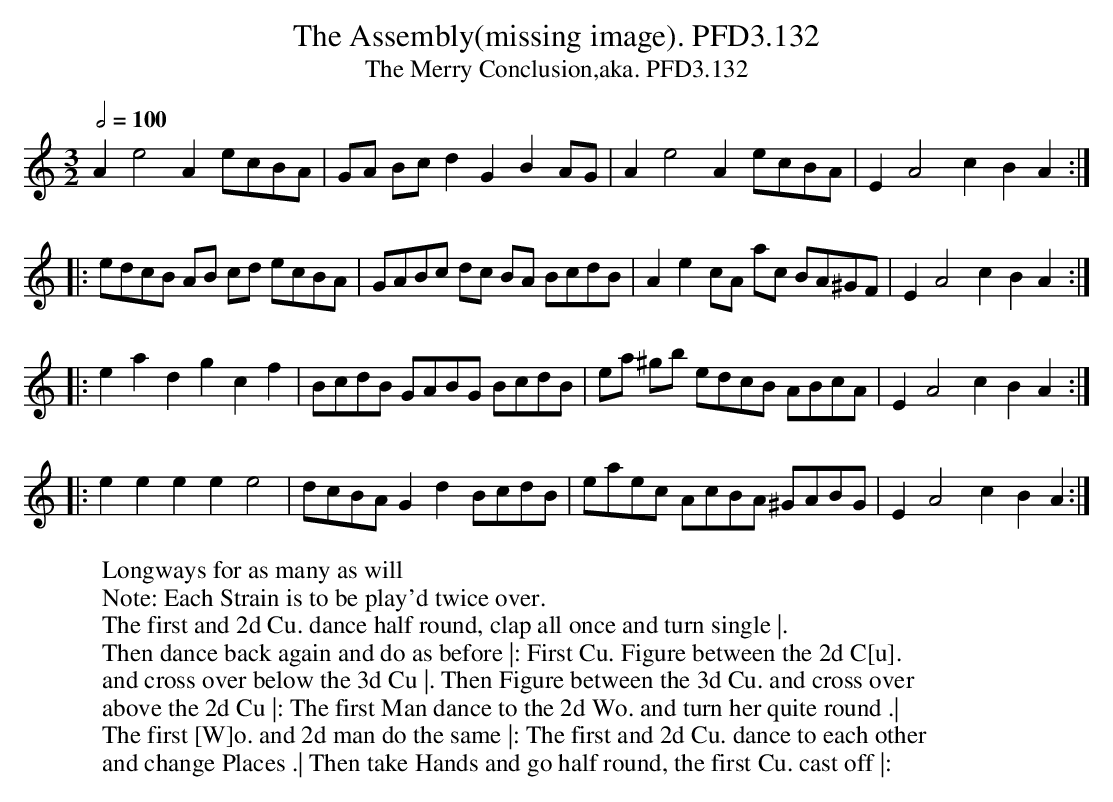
X:1
T:Assembly(missing image). PFD3.132, The
T:Merry Conclusion,aka. PFD3.132, The
M:3/2
L:1/4
W:Longways for as many as will
W:Note: Each Strain is to be play'd twice over.
W:The first and 2d Cu. dance half round, clap all once and turn single |.
W:Then dance back again and do as before |: First Cu. Figure between the 2d C[u].
W:and cross over below the 3d Cu |. Then Figure between the 3d Cu. and cross over
W:above the 2d Cu |: The first Man dance to the 2d Wo. and turn her quite round .|
W:The first [W]o. and 2d man do the same |: The first and 2d Cu. dance to each other
W:and change Places .| Then take Hands and go half round, the first Cu. cast off |:
Q:2/4=100
K:Am
Ae2 Ae/c/B/A/ | G/A/ B/c/ dG BA/G/ | Ae2 A e/c/B/A/ | EA2 cBA :|
|: e/d/c/B/ A/B/ c/d/ e/c/B/A/ | G/A/B/c/ d/c/ B/A/ B/c/d/B/ | \
Ae c/A/ a/c/ B/A/^G/F/ | EA2 cBA :|
|: ea dg cf | B/c/d/B/ G/A/B/G/ B/c/d/B/ | e/a/ ^g/b/ e/d/c/B/ A/B/c/A/ | EA2 cBA :|
|: eeee e2 | d/c/B/A/ Gd B/c/d/B/ | e/a/e/c/ A/c/B/A/ ^G/A/B/G/ | EA2 cBA :|
